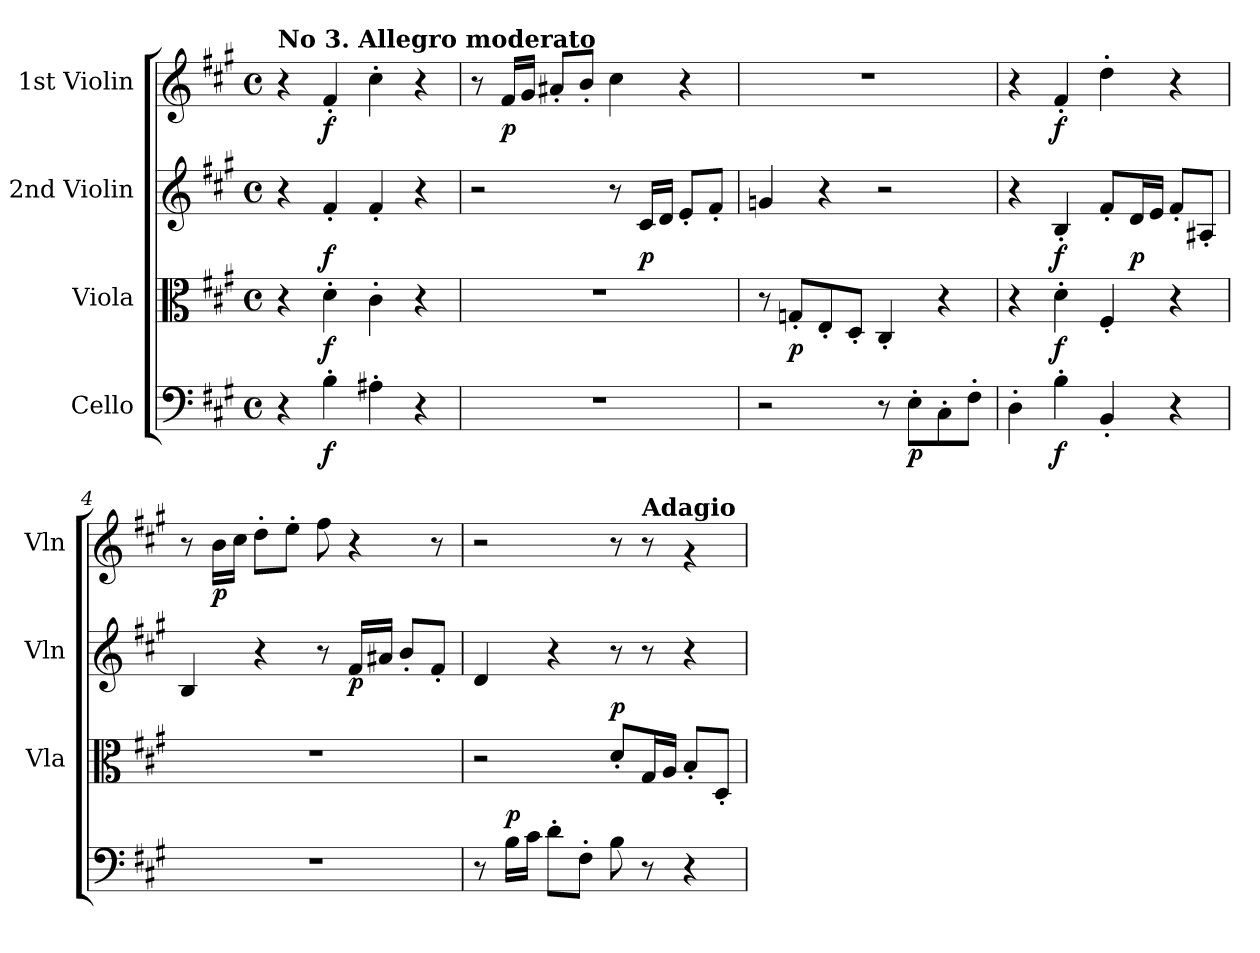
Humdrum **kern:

**kern	**dynam	**kern	**dynam	**kern	**dynam	**kern	**dynam
*part4	*part4	*part3	*part3	*part2	*part2	*part1	*part1
*staff4	*staff4	*staff3	*staff3	*staff2	*staff2	*staff1	*staff1
*I"Cello	*	*I"Viola	*	*I"2nd Violin	*	*I"1st Violin	*
*	*	*I'Vla	*	*I'Vln	*	*I'Vln	*
*clefF4	*	*clefC3	*	*clefG2	*	*clefG2	*
*k[f#c#g#]	*	*k[f#c#g#]	*	*k[f#c#g#]	*	*k[f#c#g#]	*
*f#:	*	*f#:	*	*f#:	*	*f#:	*
*M4/4	*	*M4/4	*	*M4/4	*	*M4/4	*
*met(c)	*	*met(c)	*	*met(c)	*	*met(c)	*
=	=	=	=	=	=	=	=
!	!	!	!	!	!	!LO:TX:a:B:t=No 3.  Allegro moderato	!
4r	.	4r	.	4r	.	4r	.
!	!LO:DY:b	!	!LO:DY:b	!	!LO:DY:b	!	!LO:DY:b
4B'\	f	4d'\	f	4f#'/	f	4f#'/	f
4A#X'\	.	4c#'\	.	4f#'/	.	4cc#'\	.
4r	.	4r	.	4r	.	4r	.
=1	=1	=1	=1	=1	=1	=1	=1
1r	.	1r	.	2r	.	8r	.
!	!	!	!	!	!	!	!LO:DY:b
.	.	.	.	.	.	16f#/LL	p
.	.	.	.	.	.	16g#/JJ	.
.	.	.	.	.	.	8a#X'/L	.
.	.	.	.	.	.	8b'/J	.
.	.	.	.	8r	.	4cc#\	.
!	!	!	!	!	!LO:DY:b	!	!
.	.	.	.	16c#/LL	p	.	.
.	.	.	.	16d/JJ	.	.	.
.	.	.	.	8e'/L	.	4r	.
.	.	.	.	8f#'/J	.	.	.
=2	=2	=2	=2	=2	=2	=2	=2
2r	.	8r	.	4gn/	.	1r	.
!	!	!	!LO:DY:b	!	!	!	!
.	.	8Gn'/L	p	.	.	.	.
.	.	8E'/	.	4r	.	.	.
.	.	8D'/J	.	.	.	.	.
8r	.	4C#'/	.	2r	.	.	.
!	!LO:DY:b	!	!	!	!	!	!
8E'\L	p	.	.	.	.	.	.
8C#'\	.	4r	.	.	.	.	.
8F#'\J	.	.	.	.	.	.	.
=3	=3	=3	=3	=3	=3	=3	=3
4D'\	.	4r	.	4r	.	4r	.
!	!LO:DY:b	!	!LO:DY:b	!	!LO:DY:b	!	!LO:DY:b
4B'\	f	4d'\	f	4B'/	f	4f#'/	f
4BB'/	.	4F#'/	.	8f#'/L	.	4dd'\	.
!	!	!	!	!	!LO:DY:b	!	!
.	.	.	.	16d/L	p	.	.
.	.	.	.	16e/JJ	.	.	.
4r	.	4r	.	8f#'/L	.	4r	.
.	.	.	.	8A#X'/J	.	.	.
!!LO:LB:g=z
=4	=4	=4	=4	=4	=4	=4	=4
1r	.	1r	.	4B/	.	8r	.
!	!	!	!	!	!	!	!LO:DY:b
.	.	.	.	.	.	16b\LL	p
.	.	.	.	.	.	16cc#\JJ	.
.	.	.	.	4r	.	8dd'\L	.
.	.	.	.	.	.	8ee'\J	.
.	.	.	.	8r	.	8ff#\	.
!	!	!	!	!	!LO:DY:b	!	!
.	.	.	.	16f#/LL	p	4r	.
.	.	.	.	16a#X/JJ	.	.	.
.	.	.	.	8b'/L	.	.	.
.	.	.	.	8f#'/J	.	8r	.
=5	=5	=5	=5	=5	=5	=5	=5
8r	.	2r	.	4d/	.	2r	.
!	!LO:DY:a	!	!	!	!	!	!
16B\LL	p	.	.	.	.	.	.
16c#\JJ	.	.	.	.	.	.	.
8d'\L	.	.	.	4r	.	.	.
8F#'\J	.	.	.	.	.	.	.
!	!	!	!LO:DY:a	!	!	!	!
8BZ\	.	8d'Z/L	p	8r	.	8r	.
!	!	!	!	!	!	!LO:TX:a:B:t=Adagio	!
8r	.	16G#/L	.	8r	.	8r	.
.	.	16A/JJ	.	.	.	.	.
4r	.	8B'/L	.	4r	.	4rg	.
.	.	8D'/J	.	.	.	.	.
=	=	=	=	=	=	=	=
*-	*-	*-	*-	*-	*-	*-	*-
